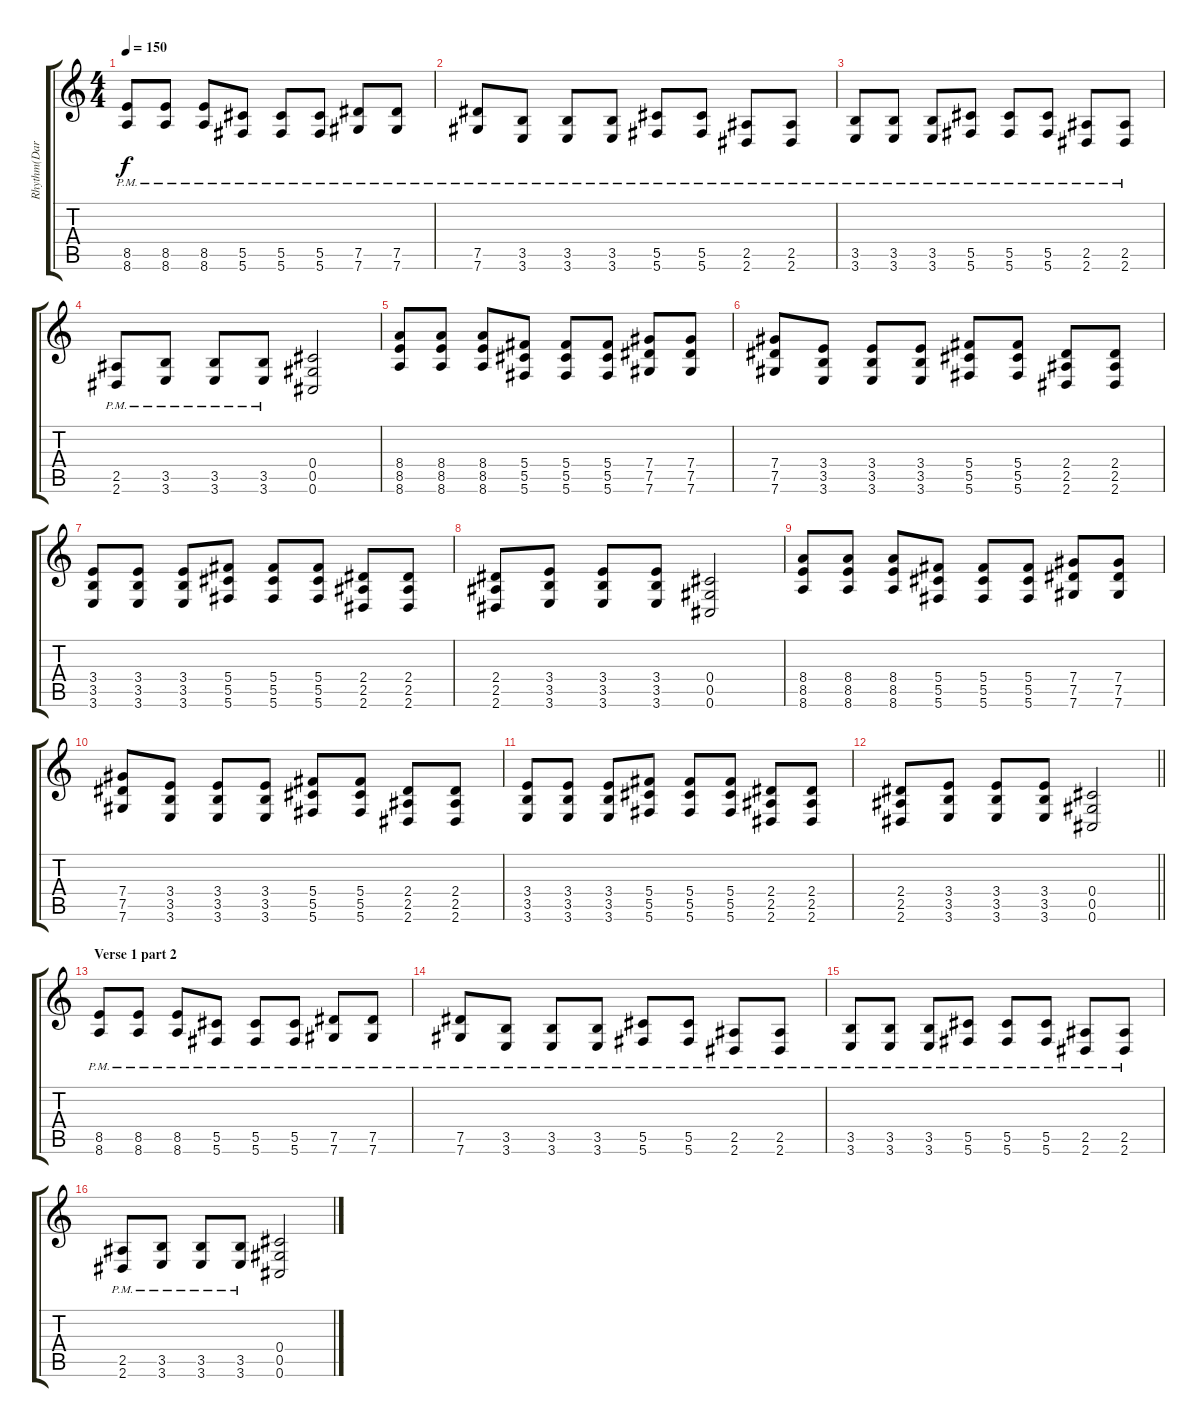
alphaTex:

\track ("Rhythm(Darran)" "Rhythm(Dar") {instrument distortionguitar}
\staff {score tabs}
\tuning (Eb4 Bb3 Gb3 Db3 Ab2 Db2) {hide}
\ts (4 4)
\tempo 150
\clef g2
\ks c
(8.5{pm} 8.6{pm}).8{dy f} (8.5{pm} 8.6{pm}).8 (8.5{pm} 8.6{pm}).8 (5.5{pm} 5.6{pm}).8 (5.5{pm} 5.6{pm}).8 (5.5{pm} 5.6{pm}).8 (7.5{pm} 7.6{pm}).8 (7.5{pm} 7.6{pm}).8 |
(7.5{pm} 7.6{pm}).8 (3.5{pm} 3.6{pm}).8 (3.5{pm} 3.6{pm}).8 (3.5{pm} 3.6{pm}).8 (5.5{pm} 5.6{pm}).8 (5.5{pm} 5.6{pm}).8 (2.5{pm} 2.6{pm}).8 (2.5{pm} 2.6{pm}).8 |
(3.5{pm} 3.6{pm}).8 (3.5{pm} 3.6{pm}).8 (3.5{pm} 3.6{pm}).8 (5.5{pm} 5.6{pm}).8 (5.5{pm} 5.6{pm}).8 (5.5{pm} 5.6{pm}).8 (2.5{pm} 2.6{pm}).8 (2.5{pm} 2.6{pm}).8 |
(2.5{pm} 2.6{pm}).8 (3.5{pm} 3.6{pm}).8 (3.5{pm} 3.6{pm}).8 (3.5{pm} 3.6{pm}).8 (0.4 0.5 0.6).2 |
(8.4 8.5 8.6).8 (8.4 8.5 8.6).8 (8.4 8.5 8.6).8 (5.4 5.5 5.6).8 (5.4 5.5 5.6).8 (5.4 5.5 5.6).8 (7.4 7.5 7.6).8 (7.4 7.5 7.6).8 |
(7.4 7.5 7.6).8 (3.4 3.5 3.6).8 (3.4 3.5 3.6).8 (3.4 3.5 3.6).8 (5.4 5.5 5.6).8 (5.4 5.5 5.6).8 (2.4 2.5 2.6).8 (2.4 2.5 2.6).8 |
(3.4 3.5 3.6).8 (3.4 3.5 3.6).8 (3.4 3.5 3.6).8 (5.4 5.5 5.6).8 (5.4 5.5 5.6).8 (5.4 5.5 5.6).8 (2.4 2.5 2.6).8 (2.4 2.5 2.6).8 |
(2.4 2.5 2.6).8 (3.4 3.5 3.6).8 (3.4 3.5 3.6).8 (3.4 3.5 3.6).8 (0.4 0.5 0.6).2 |
(8.4 8.5 8.6).8 (8.4 8.5 8.6).8 (8.4 8.5 8.6).8 (5.4 5.5 5.6).8 (5.4 5.5 5.6).8 (5.4 5.5 5.6).8 (7.4 7.5 7.6).8 (7.4 7.5 7.6).8 |
(7.4 7.5 7.6).8 (3.4 3.5 3.6).8 (3.4 3.5 3.6).8 (3.4 3.5 3.6).8 (5.4 5.5 5.6).8 (5.4 5.5 5.6).8 (2.4 2.5 2.6).8 (2.4 2.5 2.6).8 |
(3.4 3.5 3.6).8 (3.4 3.5 3.6).8 (3.4 3.5 3.6).8 (5.4 5.5 5.6).8 (5.4 5.5 5.6).8 (5.4 5.5 5.6).8 (2.4 2.5 2.6).8 (2.4 2.5 2.6).8 |
\barLineRight lightlight
(2.4 2.5 2.6).8 (3.4 3.5 3.6).8 (3.4 3.5 3.6).8 (3.4 3.5 3.6).8 (0.4 0.5 0.6).2 |
\section ("" "Verse 1 part 2 ")
(8.5{pm} 8.6{pm}).8 (8.5{pm} 8.6{pm}).8 (8.5{pm} 8.6{pm}).8 (5.5{pm} 5.6{pm}).8 (5.5{pm} 5.6{pm}).8 (5.5{pm} 5.6{pm}).8 (7.5{pm} 7.6{pm}).8 (7.5{pm} 7.6{pm}).8 |
(7.5{pm} 7.6{pm}).8 (3.5{pm} 3.6{pm}).8 (3.5{pm} 3.6{pm}).8 (3.5{pm} 3.6{pm}).8 (5.5{pm} 5.6{pm}).8 (5.5{pm} 5.6{pm}).8 (2.5{pm} 2.6{pm}).8 (2.5{pm} 2.6{pm}).8 |
(3.5{pm} 3.6{pm}).8 (3.5{pm} 3.6{pm}).8 (3.5{pm} 3.6{pm}).8 (5.5{pm} 5.6{pm}).8 (5.5{pm} 5.6{pm}).8 (5.5{pm} 5.6{pm}).8 (2.5{pm} 2.6{pm}).8 (2.5{pm} 2.6{pm}).8 |
(2.5{pm} 2.6{pm}).8 (3.5{pm} 3.6{pm}).8 (3.5{pm} 3.6{pm}).8 (3.5{pm} 3.6{pm}).8 (0.4 0.5 0.6).2
